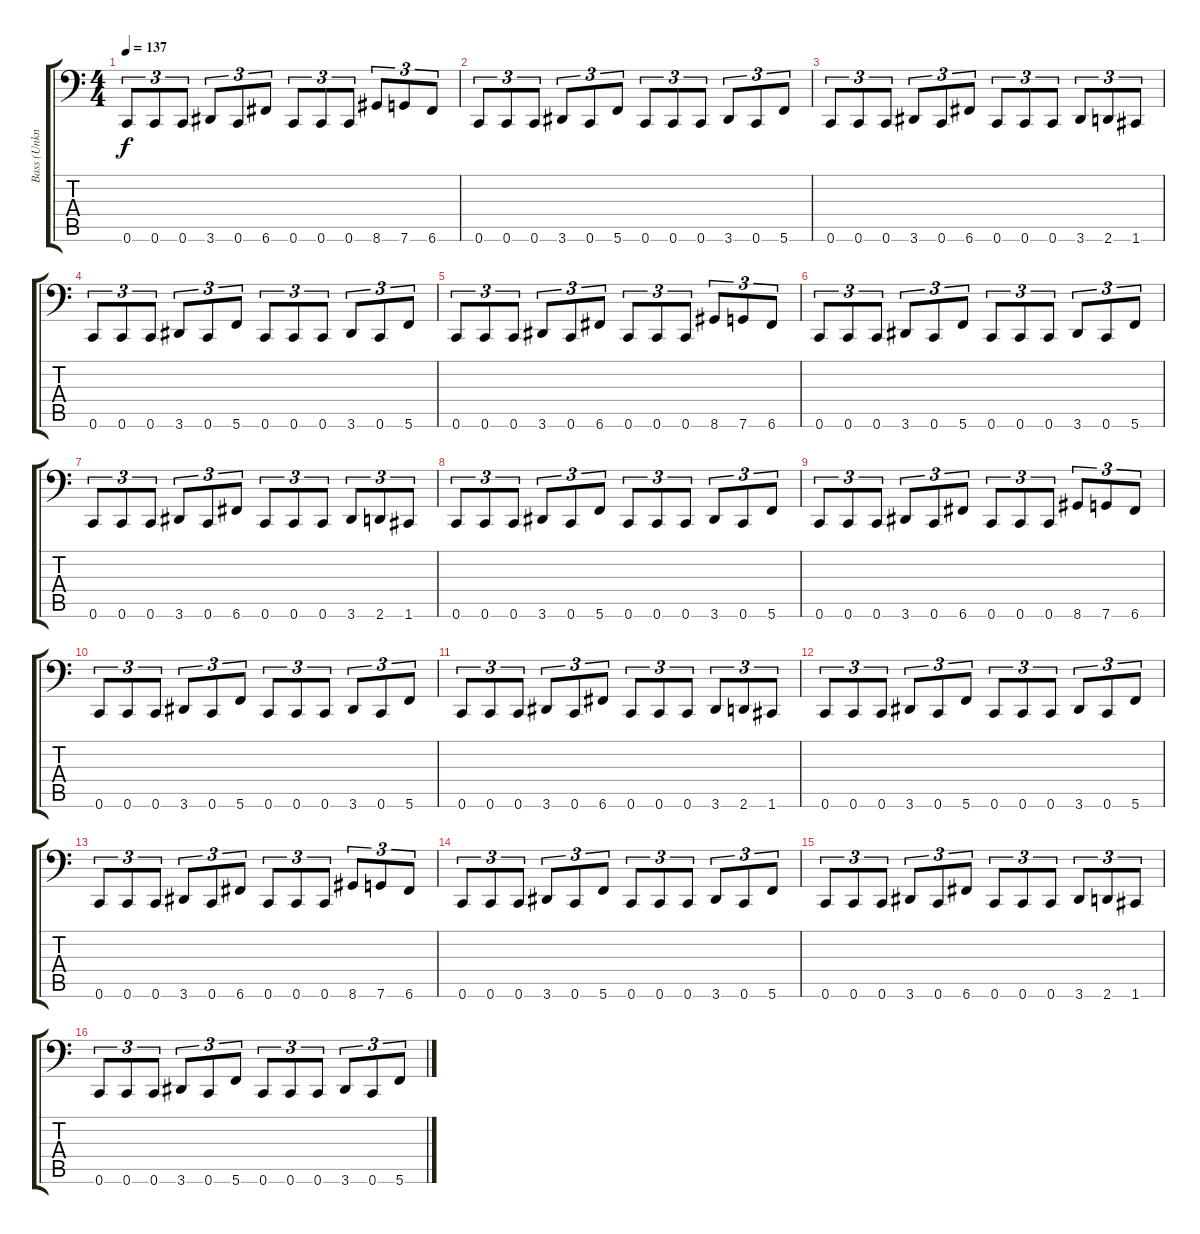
\track ("Bass (Unknown)" "Bass (Unkn") {instrument electricbasspick}
\staff {score tabs}
\tuning (D3 A2 F2 C2 G1 C1) {hide}
\ts (4 4)
\tempo 137
\clef f4
\ks c
0.6.8{tu (3 2) dy f} 0.6.8{tu (3 2)} 0.6.8{tu (3 2)} 3.6.8{tu (3 2)} 0.6.8{tu (3 2)} 6.6.8{tu (3 2)} 0.6.8{tu (3 2)} 0.6.8{tu (3 2)} 0.6.8{tu (3 2)} 8.6.8{tu (3 2)} 7.6.8{tu (3 2)} 6.6.8{tu (3 2)} |
0.6.8{tu (3 2)} 0.6.8{tu (3 2)} 0.6.8{tu (3 2)} 3.6.8{tu (3 2)} 0.6.8{tu (3 2)} 5.6.8{tu (3 2)} 0.6.8{tu (3 2)} 0.6.8{tu (3 2)} 0.6.8{tu (3 2)} 3.6.8{tu (3 2)} 0.6.8{tu (3 2)} 5.6.8{tu (3 2)} |
0.6.8{tu (3 2)} 0.6.8{tu (3 2)} 0.6.8{tu (3 2)} 3.6.8{tu (3 2)} 0.6.8{tu (3 2)} 6.6.8{tu (3 2)} 0.6.8{tu (3 2)} 0.6.8{tu (3 2)} 0.6.8{tu (3 2)} 3.6.8{tu (3 2)} 2.6.8{tu (3 2)} 1.6.8{tu (3 2)} |
0.6.8{tu (3 2)} 0.6.8{tu (3 2)} 0.6.8{tu (3 2)} 3.6.8{tu (3 2)} 0.6.8{tu (3 2)} 5.6.8{tu (3 2)} 0.6.8{tu (3 2)} 0.6.8{tu (3 2)} 0.6.8{tu (3 2)} 3.6.8{tu (3 2)} 0.6.8{tu (3 2)} 5.6.8{tu (3 2)} |
0.6.8{tu (3 2)} 0.6.8{tu (3 2)} 0.6.8{tu (3 2)} 3.6.8{tu (3 2)} 0.6.8{tu (3 2)} 6.6.8{tu (3 2)} 0.6.8{tu (3 2)} 0.6.8{tu (3 2)} 0.6.8{tu (3 2)} 8.6.8{tu (3 2)} 7.6.8{tu (3 2)} 6.6.8{tu (3 2)} |
0.6.8{tu (3 2)} 0.6.8{tu (3 2)} 0.6.8{tu (3 2)} 3.6.8{tu (3 2)} 0.6.8{tu (3 2)} 5.6.8{tu (3 2)} 0.6.8{tu (3 2)} 0.6.8{tu (3 2)} 0.6.8{tu (3 2)} 3.6.8{tu (3 2)} 0.6.8{tu (3 2)} 5.6.8{tu (3 2)} |
0.6.8{tu (3 2)} 0.6.8{tu (3 2)} 0.6.8{tu (3 2)} 3.6.8{tu (3 2)} 0.6.8{tu (3 2)} 6.6.8{tu (3 2)} 0.6.8{tu (3 2)} 0.6.8{tu (3 2)} 0.6.8{tu (3 2)} 3.6.8{tu (3 2)} 2.6.8{tu (3 2)} 1.6.8{tu (3 2)} |
0.6.8{tu (3 2)} 0.6.8{tu (3 2)} 0.6.8{tu (3 2)} 3.6.8{tu (3 2)} 0.6.8{tu (3 2)} 5.6.8{tu (3 2)} 0.6.8{tu (3 2)} 0.6.8{tu (3 2)} 0.6.8{tu (3 2)} 3.6.8{tu (3 2)} 0.6.8{tu (3 2)} 5.6.8{tu (3 2)} |
0.6.8{tu (3 2)} 0.6.8{tu (3 2)} 0.6.8{tu (3 2)} 3.6.8{tu (3 2)} 0.6.8{tu (3 2)} 6.6.8{tu (3 2)} 0.6.8{tu (3 2)} 0.6.8{tu (3 2)} 0.6.8{tu (3 2)} 8.6.8{tu (3 2)} 7.6.8{tu (3 2)} 6.6.8{tu (3 2)} |
0.6.8{tu (3 2)} 0.6.8{tu (3 2)} 0.6.8{tu (3 2)} 3.6.8{tu (3 2)} 0.6.8{tu (3 2)} 5.6.8{tu (3 2)} 0.6.8{tu (3 2)} 0.6.8{tu (3 2)} 0.6.8{tu (3 2)} 3.6.8{tu (3 2)} 0.6.8{tu (3 2)} 5.6.8{tu (3 2)} |
0.6.8{tu (3 2)} 0.6.8{tu (3 2)} 0.6.8{tu (3 2)} 3.6.8{tu (3 2)} 0.6.8{tu (3 2)} 6.6.8{tu (3 2)} 0.6.8{tu (3 2)} 0.6.8{tu (3 2)} 0.6.8{tu (3 2)} 3.6.8{tu (3 2)} 2.6.8{tu (3 2)} 1.6.8{tu (3 2)} |
0.6.8{tu (3 2)} 0.6.8{tu (3 2)} 0.6.8{tu (3 2)} 3.6.8{tu (3 2)} 0.6.8{tu (3 2)} 5.6.8{tu (3 2)} 0.6.8{tu (3 2)} 0.6.8{tu (3 2)} 0.6.8{tu (3 2)} 3.6.8{tu (3 2)} 0.6.8{tu (3 2)} 5.6.8{tu (3 2)} |
0.6.8{tu (3 2)} 0.6.8{tu (3 2)} 0.6.8{tu (3 2)} 3.6.8{tu (3 2)} 0.6.8{tu (3 2)} 6.6.8{tu (3 2)} 0.6.8{tu (3 2)} 0.6.8{tu (3 2)} 0.6.8{tu (3 2)} 8.6.8{tu (3 2)} 7.6.8{tu (3 2)} 6.6.8{tu (3 2)} |
0.6.8{tu (3 2)} 0.6.8{tu (3 2)} 0.6.8{tu (3 2)} 3.6.8{tu (3 2)} 0.6.8{tu (3 2)} 5.6.8{tu (3 2)} 0.6.8{tu (3 2)} 0.6.8{tu (3 2)} 0.6.8{tu (3 2)} 3.6.8{tu (3 2)} 0.6.8{tu (3 2)} 5.6.8{tu (3 2)} |
0.6.8{tu (3 2)} 0.6.8{tu (3 2)} 0.6.8{tu (3 2)} 3.6.8{tu (3 2)} 0.6.8{tu (3 2)} 6.6.8{tu (3 2)} 0.6.8{tu (3 2)} 0.6.8{tu (3 2)} 0.6.8{tu (3 2)} 3.6.8{tu (3 2)} 2.6.8{tu (3 2)} 1.6.8{tu (3 2)} |
0.6.8{tu (3 2)} 0.6.8{tu (3 2)} 0.6.8{tu (3 2)} 3.6.8{tu (3 2)} 0.6.8{tu (3 2)} 5.6.8{tu (3 2)} 0.6.8{tu (3 2)} 0.6.8{tu (3 2)} 0.6.8{tu (3 2)} 3.6.8{tu (3 2)} 0.6.8{tu (3 2)} 5.6.8{tu (3 2)}
